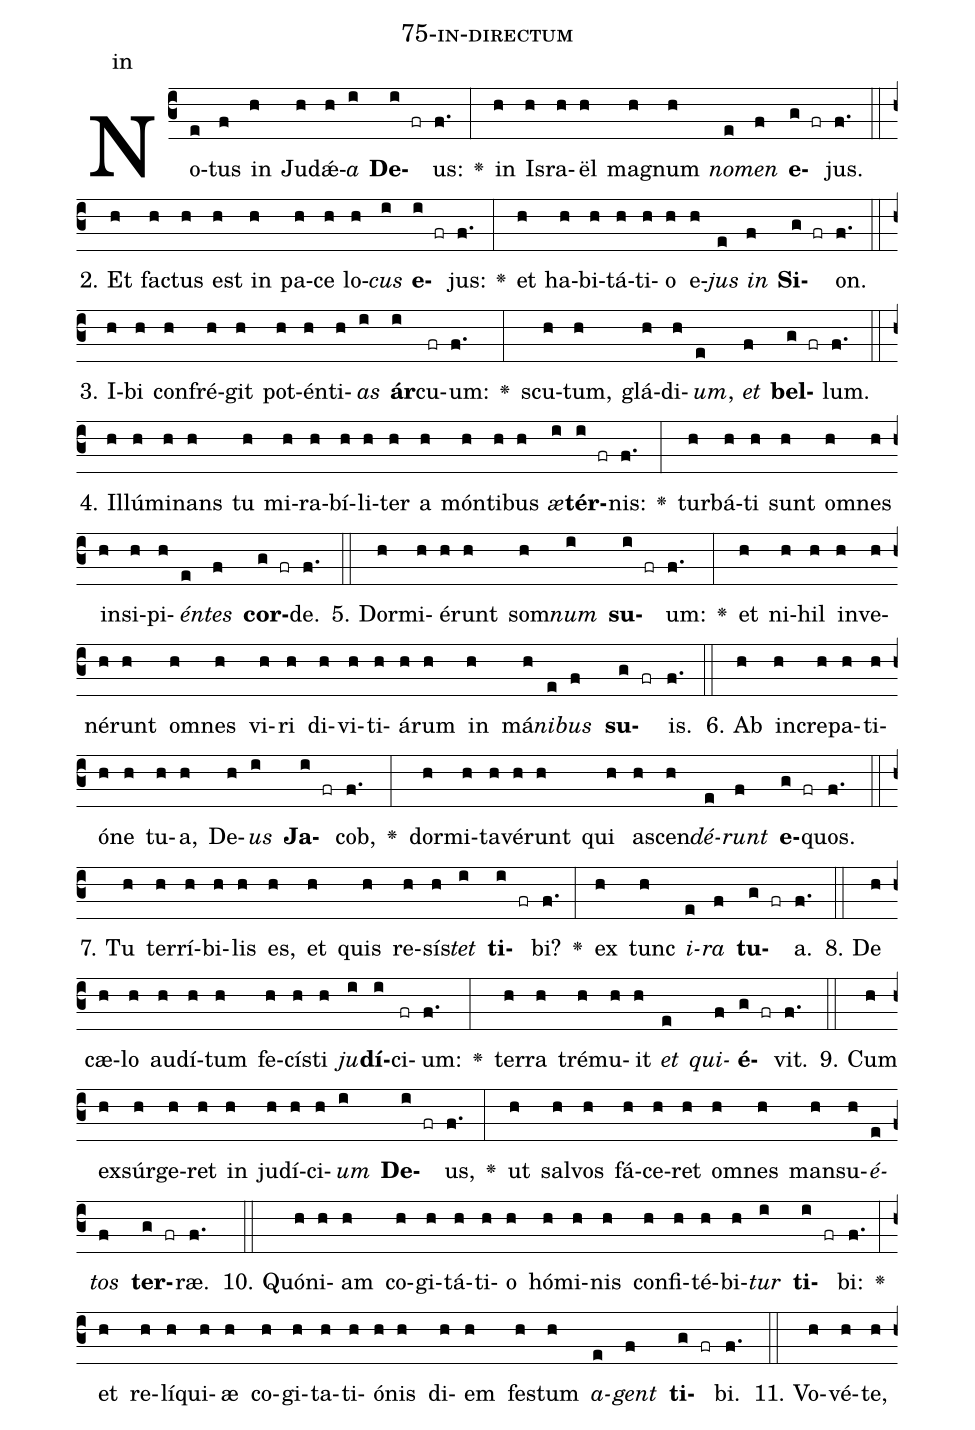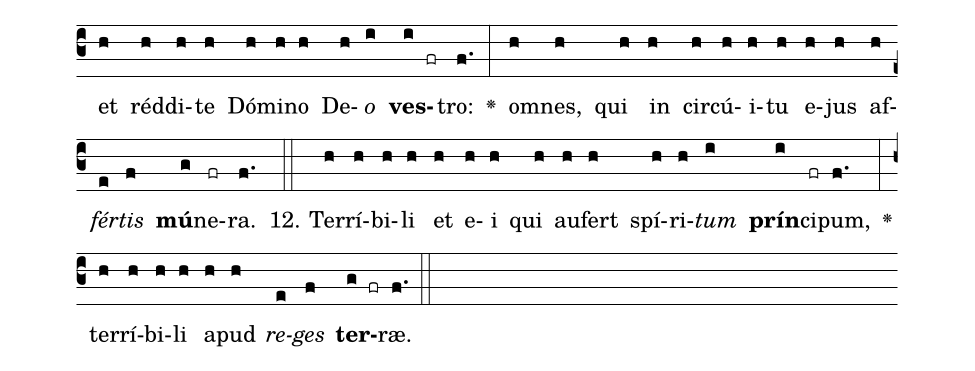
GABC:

name: 75-in-directum;
annotation: in;
%%
(c3)No(e)tus(f) in(h) Ju(h)dǽ(h)<i>a</i>(i) <b>De</b>(i fr)us:(f.) <v>\greheightstar</v>(:) in(h) Is(h)ra(h)ël(h) ma(h)gnum(h) <i>no</i>(e)<i>men</i>(f) <b>e</b>(g fr)jus.(f.) (::)
2. Et(h) fac(h)tus(h) est(h) in(h) pa(h)ce(h) lo(h)<i>cus</i>(i) <b>e</b>(i fr)jus:(f.) <v>\greheightstar</v>(:) et(h) ha(h)bi(h)tá(h)ti(h)o(h) e(h)<i>jus</i>(e) <i>in</i>(f) <b>Si</b>(g fr)on.(f.) (::)
3. I(h)bi(h) con(h)fré(h)git(h) pot(h)én(h)ti(h)<i>as</i>(i) <b>ár</b>(i)cu(fr)um:(f.) <v>\greheightstar</v>(:) scu(h)tum,(h) glá(h)di(h)<i>um</i>,(e) <i>et</i>(f) <b>bel</b>(g fr)lum.(f.) (::)
4. Il(h)lú(h)mi(h)nans(h) tu(h) mi(h)ra(h)bí(h)li(h)ter(h) a(h) món(h)ti(h)bus(h) <i>æ</i>(i)<b>tér</b>(i fr)nis:(f.) <v>\greheightstar</v>(:) tur(h)bá(h)ti(h) sunt(h) om(h)nes(h) in(h)si(h)pi(h)<i>én</i>(e)<i>tes</i>(f) <b>cor</b>(g fr)de.(f.) (::)
5. Dor(h)mi(h)é(h)runt(h) som(h)<i>num</i>(i) <b>su</b>(i fr)um:(f.) <v>\greheightstar</v>(:) et(h) ni(h)hil(h) in(h)ve(h)né(h)runt(h) om(h)nes(h) vi(h)ri(h) di(h)vi(h)ti(h)á(h)rum(h) in(h) má(h)<i>ni</i>(e)<i>bus</i>(f) <b>su</b>(g fr)is.(f.) (::)
6. Ab(h) in(h)cre(h)pa(h)ti(h)ó(h)ne(h) tu(h)a,(h) De(h)<i>us</i>(i) <b>Ja</b>(i fr)cob,(f.) <v>\greheightstar</v>(:) dor(h)mi(h)ta(h)vé(h)runt(h) qui(h) a(h)scen(h)<i>dé</i>(e)<i>runt</i>(f) <b>e</b>(g fr)quos.(f.) (::)
7. Tu(h) ter(h)rí(h)bi(h)lis(h) es,(h) et(h) quis(h) re(h)sís(h)<i>tet</i>(i) <b>ti</b>(i fr)bi?(f.) <v>\greheightstar</v>(:) ex(h) tunc(h) <i>i</i>(e)<i>ra</i>(f) <b>tu</b>(g fr)a.(f.) (::)
8. De(h) cæ(h)lo(h) au(h)dí(h)tum(h) fe(h)cís(h)ti(h) <i>ju</i>(i)<b>dí</b>(i)ci(fr)um:(f.) <v>\greheightstar</v>(:) ter(h)ra(h) tré(h)mu(h)it(h) <i>et</i>(e) <i>qui</i>(f)<b>é</b>(g fr)vit.(f.) (::)
9. Cum(h) ex(h)súr(h)ge(h)ret(h) in(h) ju(h)dí(h)ci(h)<i>um</i>(i) <b>De</b>(i fr)us,(f.) <v>\greheightstar</v>(:) ut(h) sal(h)vos(h) fá(h)ce(h)ret(h) om(h)nes(h) man(h)su(h)<i>é</i>(e)<i>tos</i>(f) <b>ter</b>(g fr)ræ.(f.) (::)
10. Quón(h)i(h)am(h) co(h)gi(h)tá(h)ti(h)o(h) hó(h)mi(h)nis(h) con(h)fi(h)té(h)bi(h)<i>tur</i>(i) <b>ti</b>(i fr)bi:(f.) <v>\greheightstar</v>(:) et(h) re(h)lí(h)qui(h)æ(h) co(h)gi(h)ta(h)ti(h)ó(h)nis(h) di(h)em(h) fes(h)tum(h) <i>a</i>(e)<i>gent</i>(f) <b>ti</b>(g fr)bi.(f.) (::)
11. Vo(h)vé(h)te,(h) et(h) réd(h)di(h)te(h) Dó(h)mi(h)no(h) De(h)<i>o</i>(i) <b>ves</b>(i fr)tro:(f.) <v>\greheightstar</v>(:) om(h)nes,(h) qui(h) in(h) cir(h)cú(h)i(h)tu(h) e(h)jus(h) af(h)<i>fér</i>(e)<i>tis</i>(f) <b>mú</b>(g)ne(fr)ra.(f.) (::)
12. Ter(h)rí(h)bi(h)li(h) et(h) e(h)i(h) qui(h) au(h)fert(h) spí(h)ri(h)<i>tum</i>(i) <b>prín</b>(i)ci(fr)pum,(f.) <v>\greheightstar</v>(:) ter(h)rí(h)bi(h)li(h) a(h)pud(h) <i>re</i>(e)<i>ges</i>(f) <b>ter</b>(g fr)ræ.(f.) (::)
